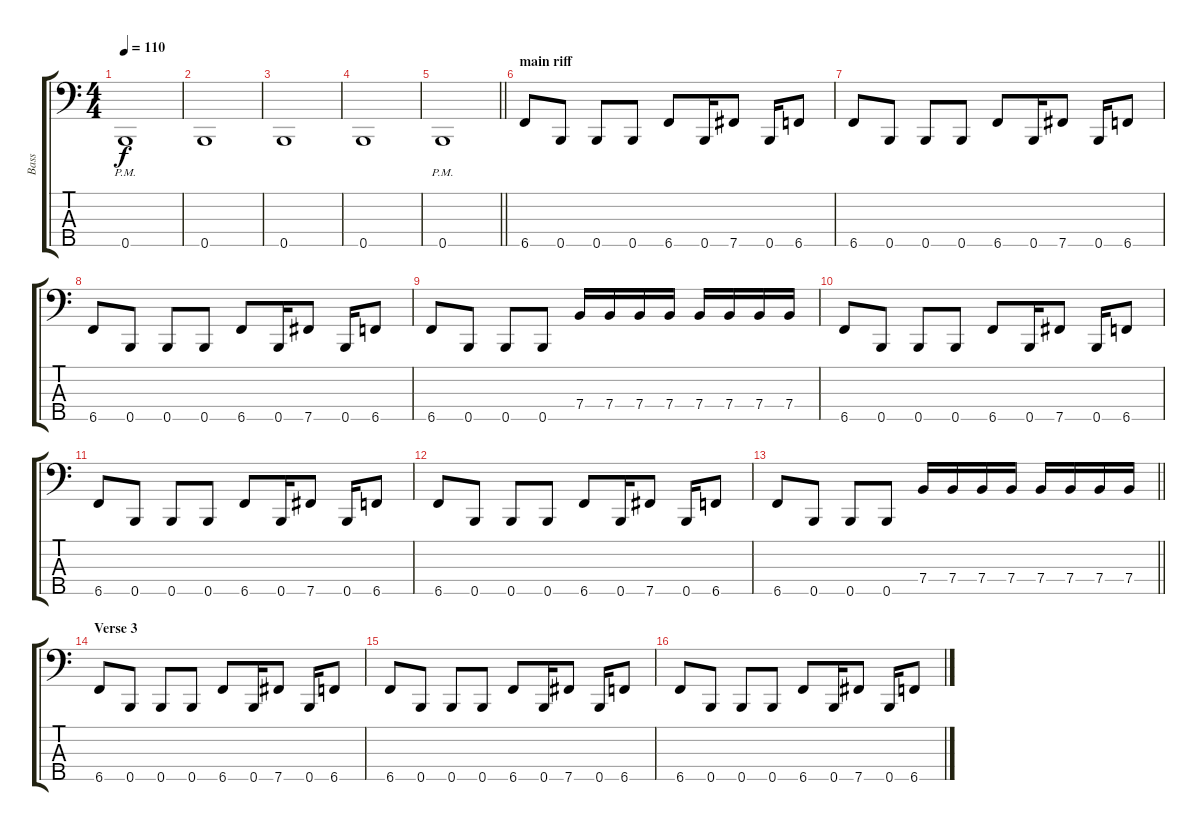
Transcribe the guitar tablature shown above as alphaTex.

\track ("Bass" "Bass") {instrument electricbassfinger}
\staff {score tabs}
\tuning (G2 D2 A1 E1 B0) {hide}
\ts (4 4)
\tempo 110
\clef f4
\ks c
0.5{pm}.1{dy f} |
0.5.1 |
0.5.1 |
0.5.1 |
\barLineRight lightlight
0.5{pm}.1 |
\section ("" "main riff")
6.5.8 0.5.8 0.5.8 0.5.8 6.5.8 0.5.16 7.5.8 0.5.16 6.5.8 |
6.5.8 0.5.8 0.5.8 0.5.8 6.5.8 0.5.16 7.5.8 0.5.16 6.5.8 |
6.5.8 0.5.8 0.5.8 0.5.8 6.5.8 0.5.16 7.5.8 0.5.16 6.5.8 |
6.5.8 0.5.8 0.5.8 0.5.8 7.4.16 7.4.16 7.4.16 7.4.16 7.4.16 7.4.16 7.4.16 7.4.16 |
6.5.8 0.5.8 0.5.8 0.5.8 6.5.8 0.5.16 7.5.8 0.5.16 6.5.8 |
6.5.8 0.5.8 0.5.8 0.5.8 6.5.8 0.5.16 7.5.8 0.5.16 6.5.8 |
6.5.8 0.5.8 0.5.8 0.5.8 6.5.8 0.5.16 7.5.8 0.5.16 6.5.8 |
\barLineRight lightlight
6.5.8 0.5.8 0.5.8 0.5.8 7.4.16 7.4.16 7.4.16 7.4.16 7.4.16 7.4.16 7.4.16 7.4.16 |
\section ("" "Verse 3")
6.5.8 0.5.8 0.5.8 0.5.8 6.5.8 0.5.16 7.5.8 0.5.16 6.5.8 |
6.5.8 0.5.8 0.5.8 0.5.8 6.5.8 0.5.16 7.5.8 0.5.16 6.5.8 |
6.5.8 0.5.8 0.5.8 0.5.8 6.5.8 0.5.16 7.5.8 0.5.16 6.5.8
